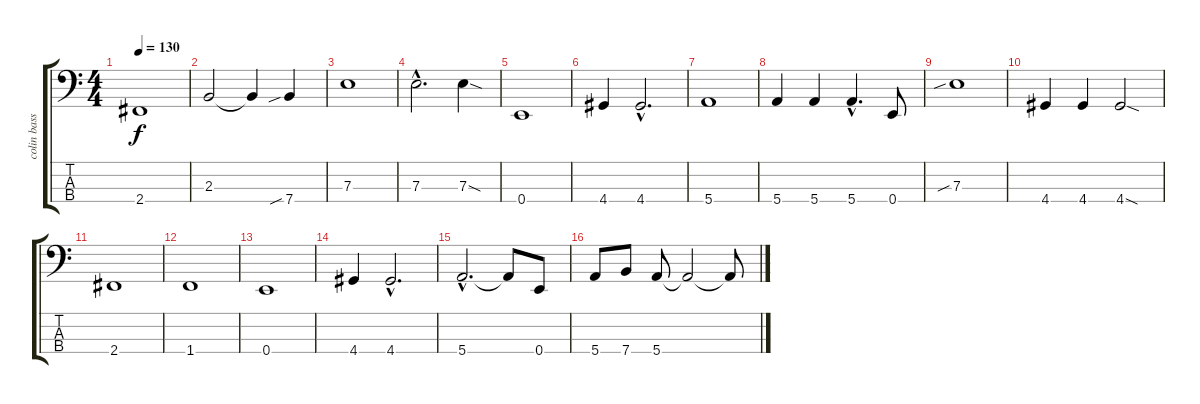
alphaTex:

\track ("colin bass" "colin bass") {instrument electricbassfinger}
\staff {score tabs}
\tuning (G2 D2 A1 E1) {hide}
\ts (4 4)
\tempo 130
\clef f4
\ks c
2.4.1{dy f} |
2.3.2 2.3{t}.4 7.4{sib}.4 |
7.3.1 |
7.3{hac}.2{d} 7.3{sod}.4 |
0.4.1 |
4.4.4 4.4{hac}.2{d} |
5.4.1 |
5.4.4 5.4.4 5.4{hac}.4{d} 0.4.8 |
7.3{sib}.1 |
4.4.4 4.4.4 4.4{sod}.2 |
2.4.1 |
1.4.1 |
0.4.1 |
4.4.4 4.4{hac}.2{d} |
5.4{hac}.2{d} 5.4{t}.8 0.4.8 |
5.4.8 7.4.8 5.4.8 5.4{t}.2 5.4{t}.8
